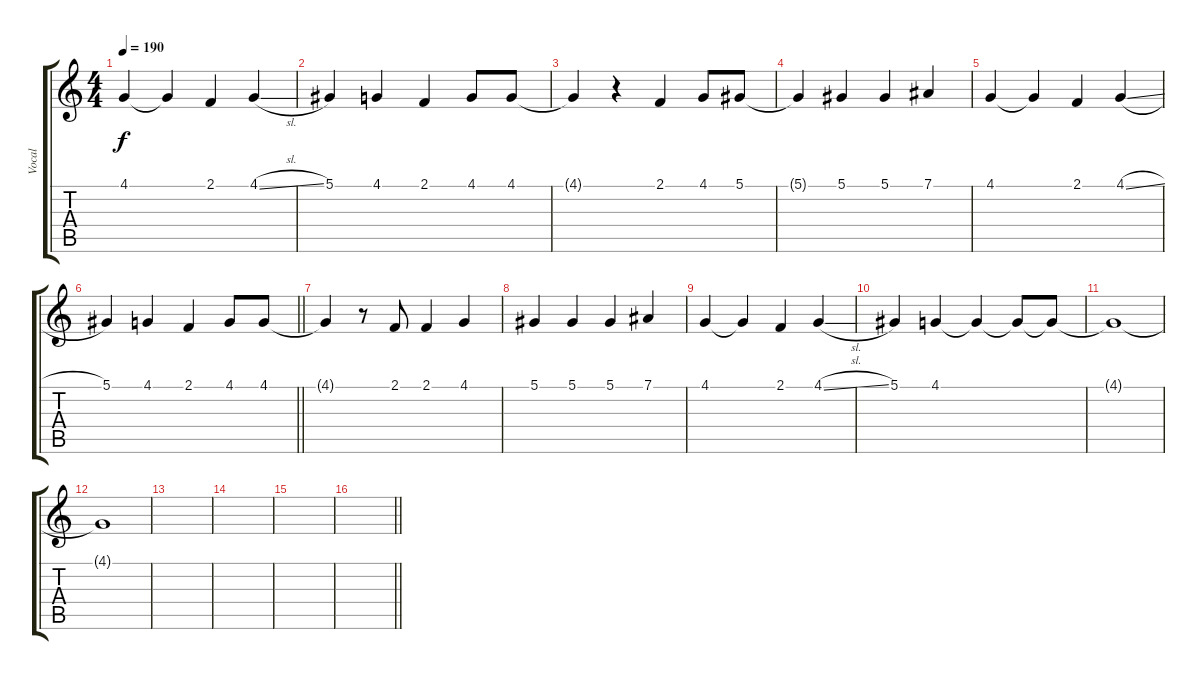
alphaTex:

\track ("Vocal" "Vocal") {instrument englishhorn}
\staff {score tabs}
\tuning (Eb4 Bb3 Gb3 Db3 Ab2 Eb2) {hide}
\ts (4 4)
\tempo 190
\clef g2
\ks c
4.1.4{dy f} 4.1{t}.4 2.1.4 4.1{sl}.4 |
5.1.4 4.1.4 2.1.4 4.1.8 4.1.8 |
4.1{t}.4 r.4 2.1.4 4.1.8 5.1.8 |
5.1{t}.4 5.1.4 5.1.4 7.1.4 |
4.1.4 4.1{t}.4 2.1.4 4.1{sl}.4 |
\barLineRight lightlight
5.1.4 4.1.4 2.1.4 4.1.8 4.1.8 |
4.1{t}.4 r.8 2.1.8 2.1.4 4.1.4 |
5.1.4 5.1.4 5.1.4 7.1.4 |
4.1.4 4.1{t}.4 2.1.4 4.1{sl}.4 |
5.1.4 4.1.4 4.1{t}.4 4.1{t}.8 4.1{t}.8 |
4.1{t}.1 |
4.1{t}.1 |
|
|
|
\barLineRight lightlight
